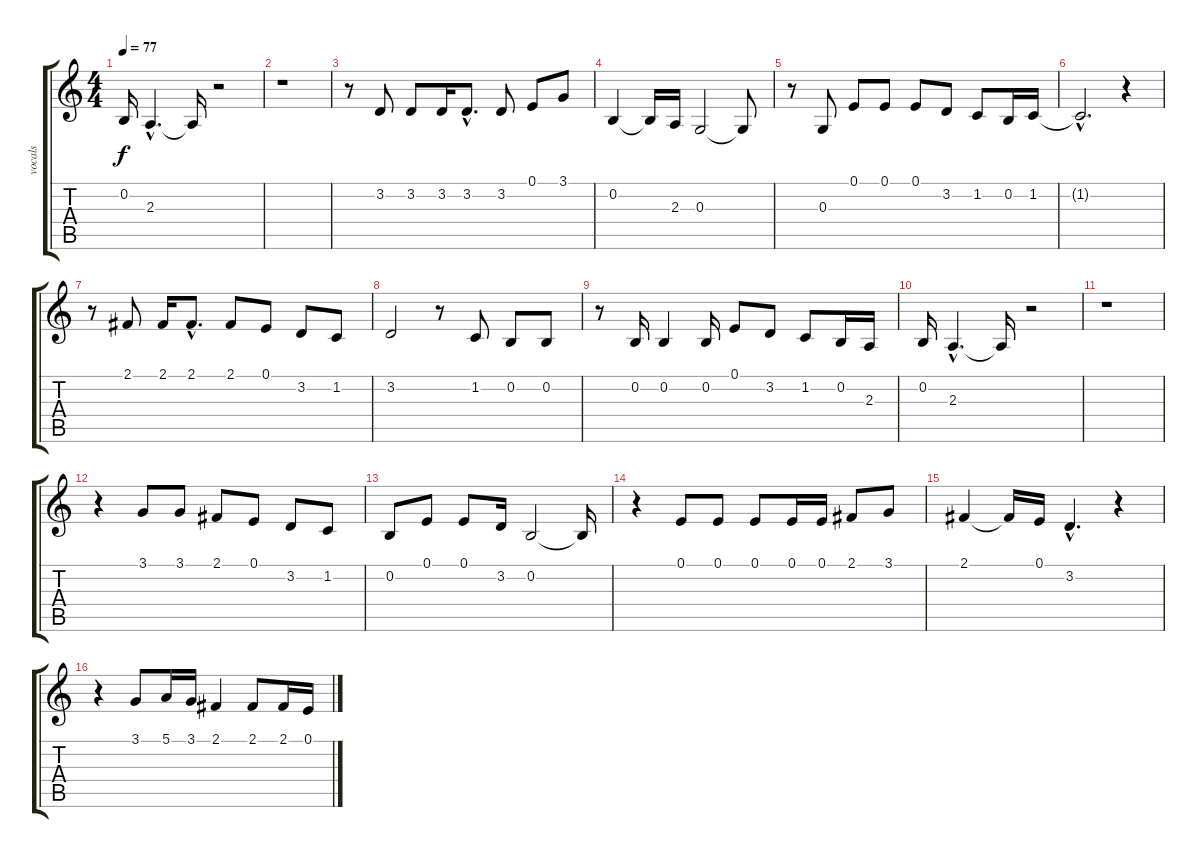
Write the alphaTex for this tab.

\track ("vocals" "vocals") {instrument oboe}
\staff {score tabs}
\tuning (E4 B3 G3 D3 A2 E2) {hide}
\ts (4 4)
\tempo 77
\clef g2
\ks c
0.2.16{dy f} 2.3{hac}.4{d} 2.3{t}.16 r.2 |
r.1 |
r.8 3.2.8 3.2.8 3.2.16 3.2{hac}.8{d} 3.2.8 0.1.8 3.1.8 |
0.2.4 0.2{t}.16 2.3.16 0.3.2 0.3{t}.8 |
r.8 0.3.8 0.1.8 0.1.8 0.1.8 3.2.8 1.2.8 0.2.16 1.2.16 |
1.2{hac t}.2{d} r.4 |
r.8 2.1.8 2.1.16 2.1{hac}.8{d} 2.1.8 0.1.8 3.2.8 1.2.8 |
3.2.2 r.8 1.2.8 0.2.8 0.2.8 |
r.8 0.2.16 0.2.4 0.2.16 0.1.8 3.2.8 1.2.8 0.2.16 2.3.16 |
0.2.16 2.3{hac}.4{d} 2.3{t}.16 r.2 |
r.1 |
r.4 3.1.8 3.1.8 2.1.8 0.1.8 3.2.8 1.2.8 |
0.2.8 0.1.8 0.1.8 3.2.16 0.2.2 0.2{t}.16 |
r.4 0.1.8 0.1.8 0.1.8 0.1.16 0.1.16 2.1.8 3.1.8 |
2.1.4 2.1{t}.16 0.1.16 3.2{hac}.4{d} r.4 |
r.4 3.1.8 5.1.16 3.1.16 2.1.4 2.1.8 2.1.16 0.1.16
